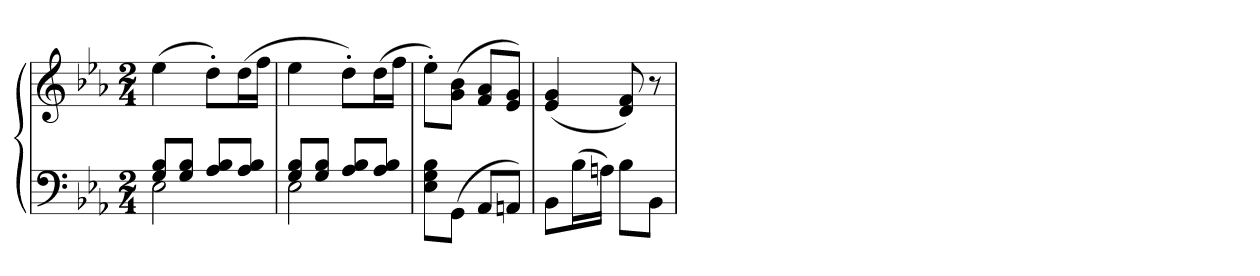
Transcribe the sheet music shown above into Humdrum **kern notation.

**kern	**kern
*part1	*part1
*staff2	*staff1
*clefF4	*clefG2
*k[b-e-a-]	*k[b-e-a-]
*M2/4	*M2/4
=	=
*^	*
8G 8B-L	2E-	(4ee-
8G 8B-J	.	.
8A- 8B-L	.	8dd'L)
8A- 8B-J	.	(16ddL
.	.	16ffJJ
=	=	=
8G 8B-L	2E-	4ee-
8G 8B-J	.	.
8A- 8B-L	.	8dd'L)
8A- 8B-J	.	(16ddL
.	.	16ffJJ
*v	*v	*
=	=
8E- 8G 8B-L	8ee-'L)
(8GGJ	(8g 8b-J
8AA-L	8f 8a-L
8AAnJ)	8e- 8gJ)
=	=
8BB-L	(4e- 4g
(16B-L	.
16AnJJ)	.
8B-L	8d 8f)
8BB-J	8r
=	=
*-	*-
